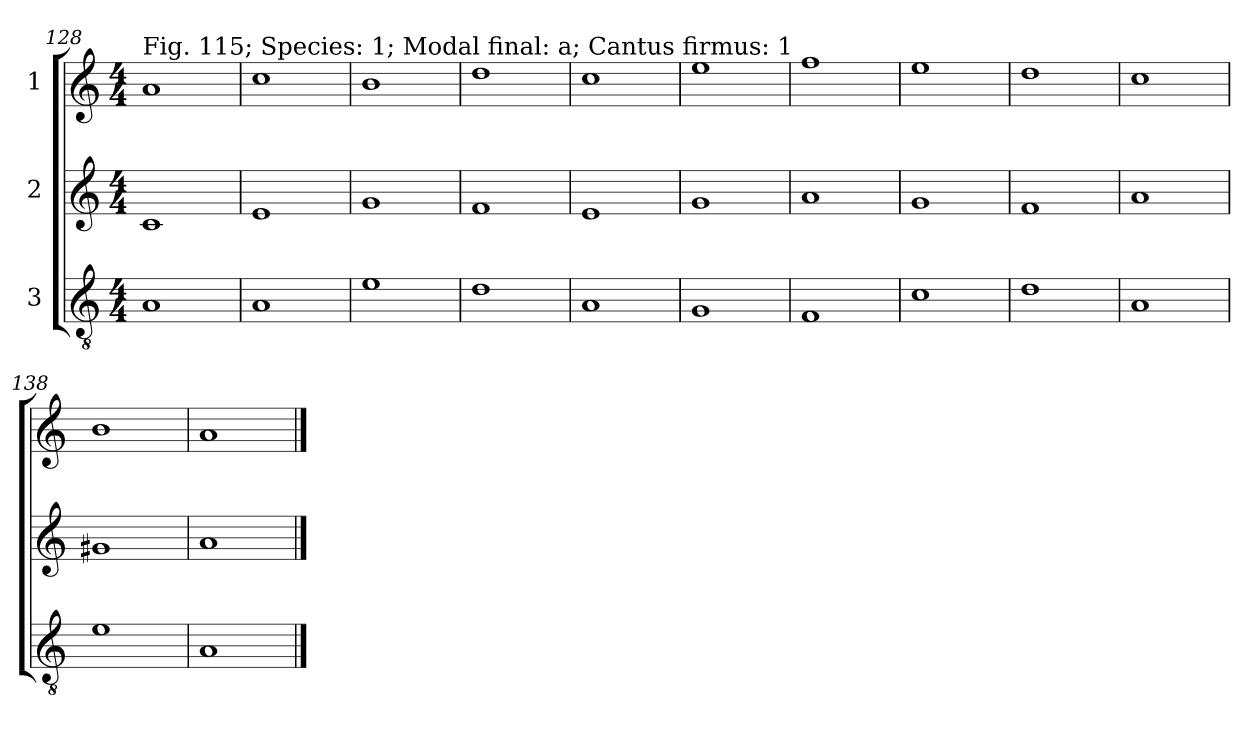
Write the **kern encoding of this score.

**kern	**kern	**kern
*part3	*part2	*part1
*staff3	*staff2	*staff1
*I"3	*I"2	*I"1
*clefGv2	*clefG2	*clefG2
*k[]	*k[]	*k[]
*M4/4	*M4/4	*M4/4
=128	=128	=128
!	!	!LO:TX:a:t=Fig. 115; Species&colon; 1; Modal final&colon; a; Cantus firmus&colon; 1
1A	1c	1a
=129	=129	=129
1A	1e	1cc
=130	=130	=130
1e	1g	1b
=131	=131	=131
1d	1f	1dd
=132	=132	=132
1A	1e	1cc
=133	=133	=133
1G	1g	1ee
=134	=134	=134
1F	1a	1ff
=135	=135	=135
1c	1g	1ee
=136	=136	=136
1d	1f	1dd
=137	=137	=137
1A	1a	1cc
=138	=138	=138
1e	1g#X	1b
=139	=139	=139
1A	1a	1a
==	==	==
*-	*-	*-
